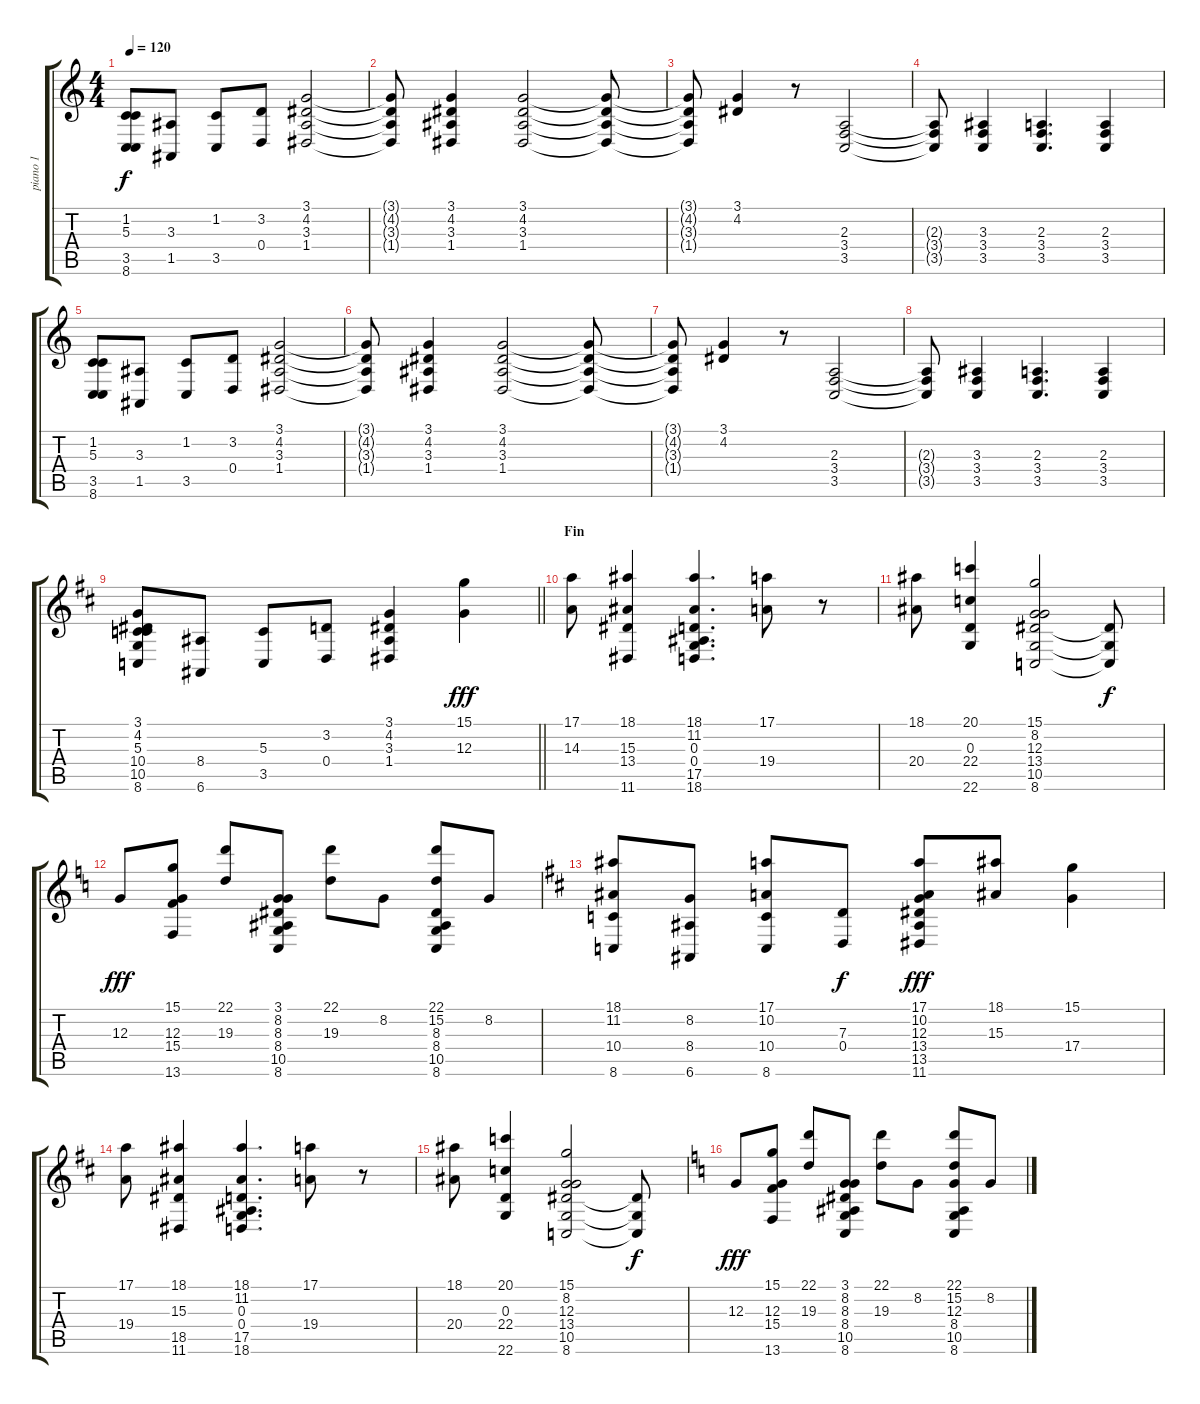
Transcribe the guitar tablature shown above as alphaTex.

\track ("piano 1" "piano 1") {instrument brightacousticpiano}
\staff {score tabs}
\tuning (E4 B3 G3 D3 A2 E2) {hide}
\ts (4 4)
\tempo 120
\clef g2
\ks c
(1.2 5.3 3.5 8.6).8{dy f} (3.3 1.5).8 (1.2 3.5).8 (3.2 0.4).8 (3.1 4.2 3.3 1.4).2 |
(3.1{t} 4.2{t} 3.3{t} 1.4{t}).8 (3.1 4.2 3.3 1.4).4 (3.1 4.2 3.3 1.4).2 (3.1{t} 4.2{t} 3.3{t} 1.4{t}).8 |
(3.1{t} 4.2{t} 3.3{t} 1.4{t}).8 (3.1 4.2).4 r.8 (2.3 3.4 3.5).2 |
(2.3{t} 3.4{t} 3.5{t}).8 (3.3 3.4 3.5).4 (2.3 3.4 3.5).4{d} (2.3 3.4 3.5).4 |
(1.2 5.3 3.5 8.6).8 (3.3 1.5).8 (1.2 3.5).8 (3.2 0.4).8 (3.1 4.2 3.3 1.4).2 |
(3.1{t} 4.2{t} 3.3{t} 1.4{t}).8 (3.1 4.2 3.3 1.4).4 (3.1 4.2 3.3 1.4).2 (3.1{t} 4.2{t} 3.3{t} 1.4{t}).8 |
(3.1{t} 4.2{t} 3.3{t} 1.4{t}).8 (3.1 4.2).4 r.8 (2.3 3.4 3.5).2 |
(2.3{t} 3.4{t} 3.5{t}).8 (3.3 3.4 3.5).4 (2.3 3.4 3.5).4{d} (2.3 3.4 3.5).4 |
\barLineRight lightlight
\ks d
(3.1 4.2 5.3 10.4 10.5 8.6).8 (8.4 6.6).8 (5.3 3.5).8 (3.2 0.4).8 (3.1 4.2 3.3 1.4).4 (15.1 12.3).4{dy fff} |
\section ("" "Fin")
(17.1 14.3).8 (18.1 15.3 13.4 11.6).4 (18.1 11.2 0.3 0.4 17.5 18.6).4{d} (17.1 19.4).8 r.8 |
(18.1 20.4).8 (20.1 0.3 22.4 22.6).4 (15.1 8.2 12.3 13.4 10.5 8.6).2 (13.4{t} 10.5{t} 8.6{t}).8{dy f} |
\ks c
12.3.8{dy fff} (15.1 12.3 15.4 13.6).8 (22.1 19.3).8 (3.1 8.2 8.3 8.4 10.5 8.6).8 (22.1 19.3).8 8.2.8 (22.1 15.2 8.3 8.4 10.5 8.6).8 8.2.8 |
\ks d
(18.1 11.2 10.4 8.6).8 (8.2 8.4 6.6).8 (17.1 10.2 10.4 8.6).8{volume 15} (7.3 0.4).8{dy f} (17.1 10.2 12.3 13.4 13.5 11.6).8{dy fff} (18.1 15.3).8 (15.1 17.4).4 |
(17.1 19.4).8{volume 15} (18.1 15.3 18.5 11.6).4{volume 14} (18.1 11.2 0.3 0.4 17.5 18.6).4{d volume 14} (17.1 19.4).8{volume 14} r.8 |
(18.1 20.4).8{volume 14} (20.1 0.3 22.4 22.6).4{volume 13} (15.1 8.2 12.3 13.4 10.5 8.6).2{volume 13} (13.4{t} 10.5{t} 8.6{t}).8{dy f} |
\ks c
12.3.8{dy fff volume 12} (15.1 12.3 15.4 13.6).8{volume 12} (22.1 19.3).8{volume 12} (3.1 8.2 8.3 8.4 10.5 8.6).8{volume 11} (22.1 19.3).8{volume 11} 8.2.8{volume 11} (22.1 15.2 12.3 8.4 10.5 8.6).8{volume 10} 8.2.8{volume 10}
